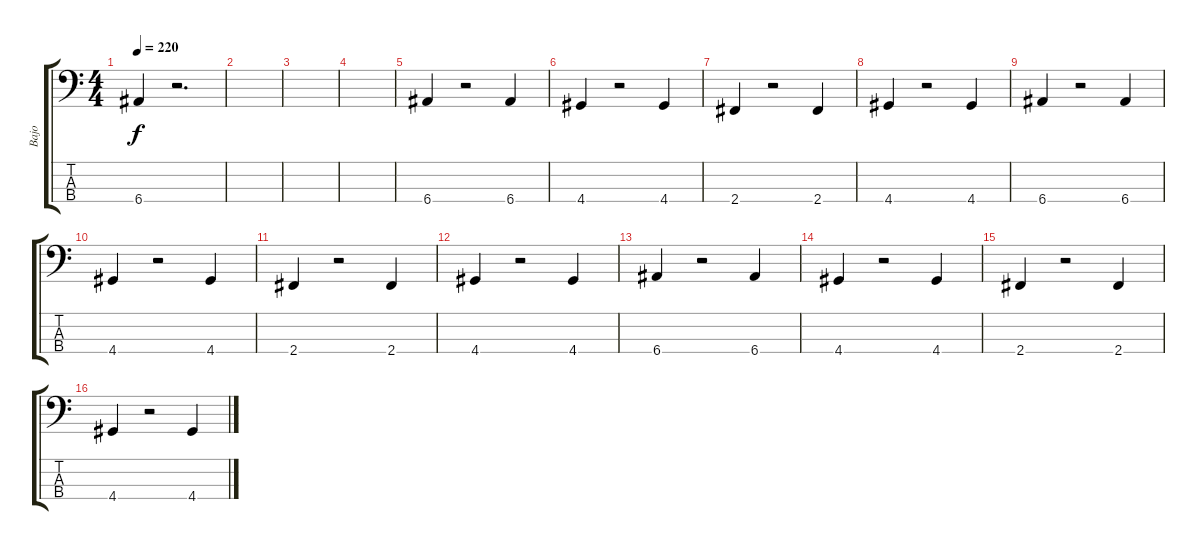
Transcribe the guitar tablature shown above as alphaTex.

\track ("Bajo" "Bajo") {instrument electricbassfinger}
\staff {score tabs}
\tuning (G2 D2 A1 E1) {hide}
\ts (4 4)
\tempo 220
\clef f4
\ks c
6.4.4{dy f} r.2{d} |
|
|
|
6.4.4 r.2 6.4.4 |
4.4.4 r.2 4.4.4 |
2.4.4 r.2 2.4.4 |
4.4.4 r.2 4.4.4 |
6.4.4 r.2 6.4.4 |
4.4.4 r.2 4.4.4 |
2.4.4 r.2 2.4.4 |
4.4.4 r.2 4.4.4 |
6.4.4 r.2 6.4.4 |
4.4.4 r.2 4.4.4 |
2.4.4 r.2 2.4.4 |
4.4.4 r.2 4.4.4
